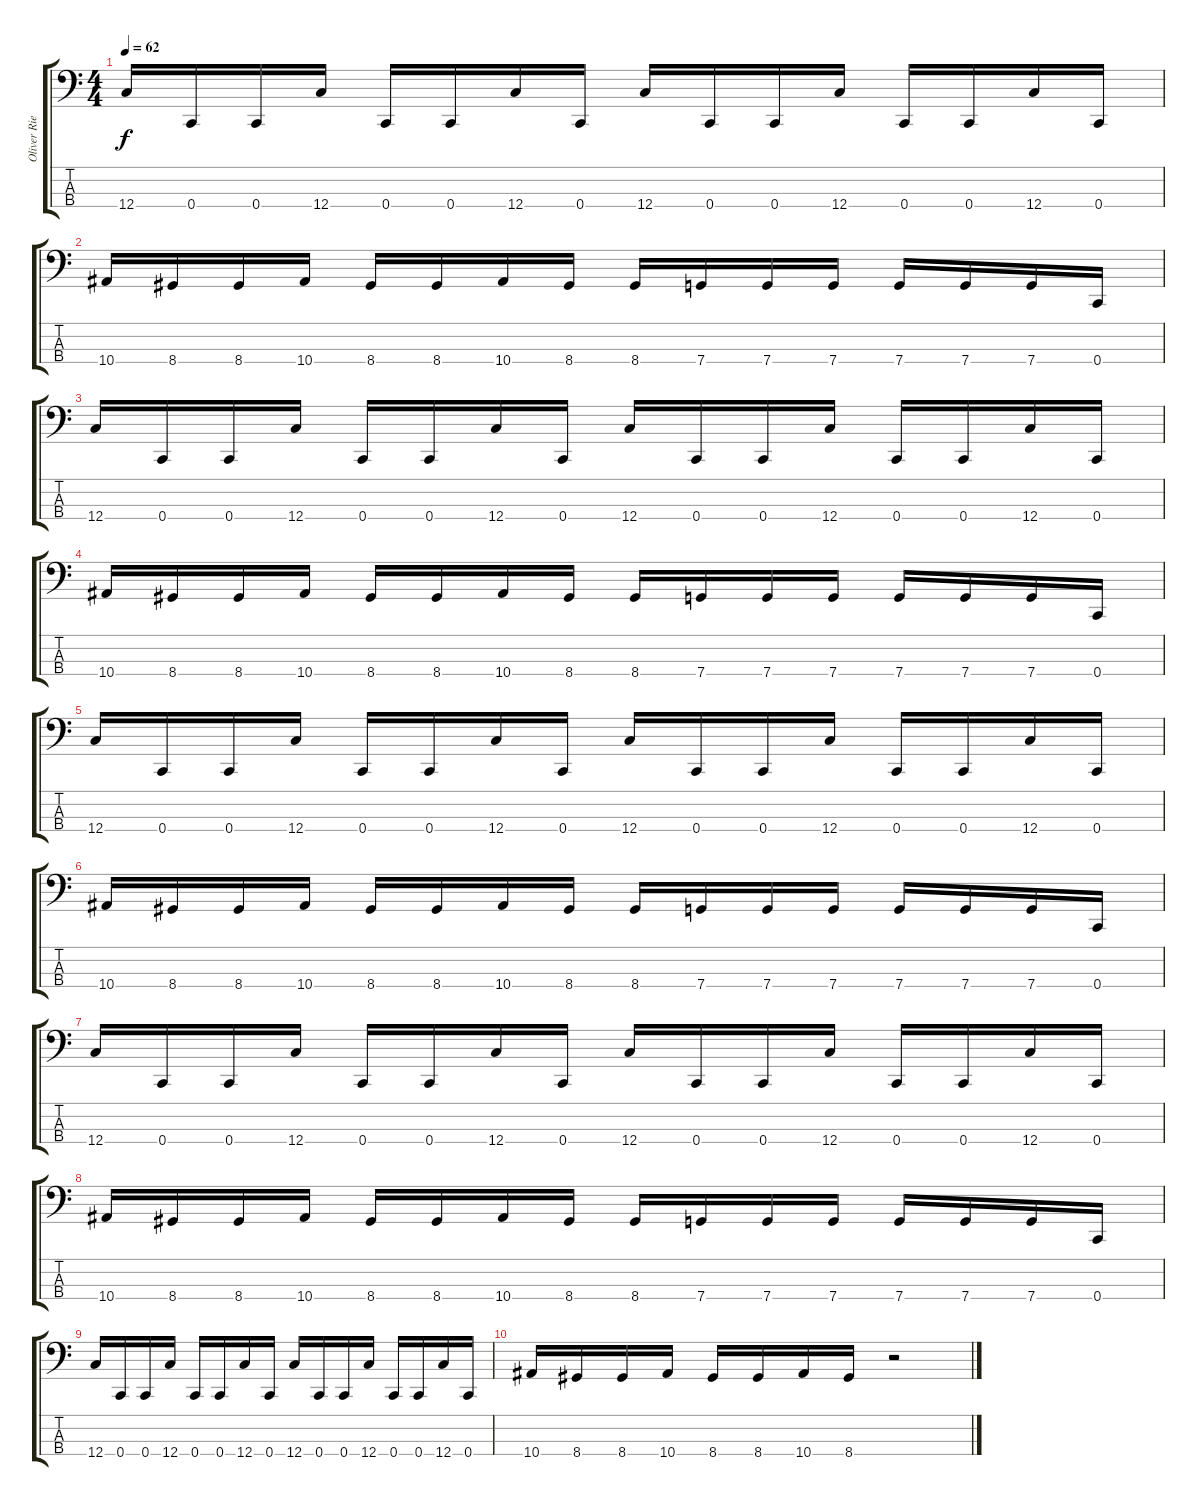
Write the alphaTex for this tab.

\track ("Oliver Riedel" "Oliver Rie") {instrument electricbassfinger}
\staff {score tabs}
\tuning (F2 C2 G1 C1) {hide}
\ts (4 4)
\tempo 62
\clef f4
\ks c
12.4.16{dy f} 0.4.16 0.4.16 12.4.16 0.4.16 0.4.16 12.4.16 0.4.16 12.4.16 0.4.16 0.4.16 12.4.16 0.4.16 0.4.16 12.4.16 0.4.16 |
10.4.16 8.4.16 8.4.16 10.4.16 8.4.16 8.4.16 10.4.16 8.4.16 8.4.16 7.4.16 7.4.16 7.4.16 7.4.16 7.4.16 7.4.16 0.4.16 |
12.4.16 0.4.16 0.4.16 12.4.16 0.4.16 0.4.16 12.4.16 0.4.16 12.4.16 0.4.16 0.4.16 12.4.16 0.4.16 0.4.16 12.4.16 0.4.16 |
10.4.16 8.4.16 8.4.16 10.4.16 8.4.16 8.4.16 10.4.16 8.4.16 8.4.16 7.4.16 7.4.16 7.4.16 7.4.16 7.4.16 7.4.16 0.4.16 |
12.4.16 0.4.16 0.4.16 12.4.16 0.4.16 0.4.16 12.4.16 0.4.16 12.4.16 0.4.16 0.4.16 12.4.16 0.4.16 0.4.16 12.4.16 0.4.16 |
10.4.16 8.4.16 8.4.16 10.4.16 8.4.16 8.4.16 10.4.16 8.4.16 8.4.16 7.4.16 7.4.16 7.4.16 7.4.16 7.4.16 7.4.16 0.4.16 |
12.4.16 0.4.16 0.4.16 12.4.16 0.4.16 0.4.16 12.4.16 0.4.16 12.4.16 0.4.16 0.4.16 12.4.16 0.4.16 0.4.16 12.4.16 0.4.16 |
10.4.16 8.4.16 8.4.16 10.4.16 8.4.16 8.4.16 10.4.16 8.4.16 8.4.16 7.4.16 7.4.16 7.4.16 7.4.16 7.4.16 7.4.16 0.4.16 |
12.4.16 0.4.16 0.4.16 12.4.16 0.4.16 0.4.16 12.4.16 0.4.16 12.4.16 0.4.16 0.4.16 12.4.16 0.4.16 0.4.16 12.4.16 0.4.16 |
10.4.16 8.4.16 8.4.16 10.4.16 8.4.16 8.4.16 10.4.16 8.4.16 r.2
